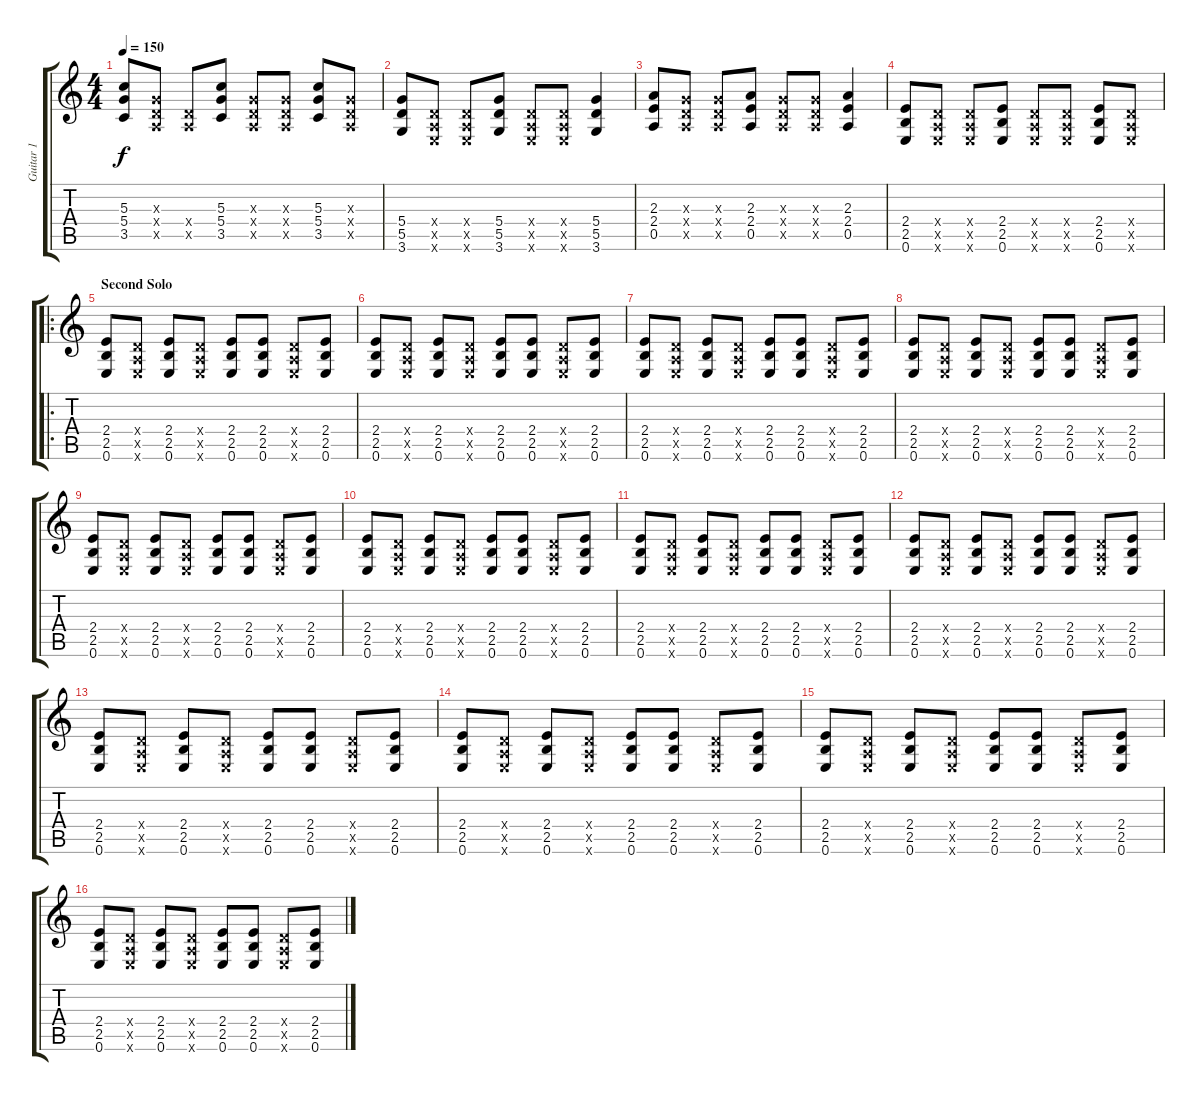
\track ("Guitar 1" "Guitar 1") {instrument overdrivenguitar}
\staff {score tabs}
\tuning (E4 B3 G3 D3 A2 E2) {hide}
\ts (4 4)
\tempo 150
\clef g2
\ks c
(5.3 5.4 3.5).8{dy f} (0.3{x} 0.4{x} 0.5{x}).8 (0.4{x} 0.5{x}).8 (5.3 5.4 3.5).8 (0.3{x} 0.4{x} 0.5{x}).8 (0.3{x} 0.4{x} 0.5{x}).8 (5.3 5.4 3.5).8 (0.3{x} 0.4{x} 0.5{x}).8 |
(5.4 5.5 3.6).8 (0.4{x} 0.5{x} 0.6{x}).8 (0.4{x} 0.5{x} 0.6{x}).8 (5.4 5.5 3.6).8 (0.4{x} 0.5{x} 0.6{x}).8 (0.4{x} 0.5{x} 0.6{x}).8 (5.4 5.5 3.6).4 |
(2.3 2.4 0.5).8 (0.3{x} 0.4{x} 0.5{x}).8 (0.3{x} 0.4{x} 0.5{x}).8 (2.3 2.4 0.5).8 (0.3{x} 0.4{x} 0.5{x}).8 (0.3{x} 0.4{x} 0.5{x}).8 (2.3 2.4 0.5).4 |
(2.4 2.5 0.6).8 (0.4{x} 0.5{x} 0.6{x}).8 (0.4{x} 0.5{x} 0.6{x}).8 (2.4 2.5 0.6).8 (0.4{x} 0.5{x} 0.6{x}).8 (0.4{x} 0.5{x} 0.6{x}).8 (2.4 2.5 0.6).8 (0.4{x} 0.5{x} 0.6{x}).8 |
\ro
\section ("" "Second Solo")
(2.4 2.5 0.6).8 (0.4{x} 0.5{x} 0.6{x}).8 (2.4 2.5 0.6).8 (0.4{x} 0.5{x} 0.6{x}).8 (2.4 2.5 0.6).8 (2.4 2.5 0.6).8 (0.4{x} 0.5{x} 0.6{x}).8 (2.4 2.5 0.6).8 |
(2.4 2.5 0.6).8 (0.4{x} 0.5{x} 0.6{x}).8 (2.4 2.5 0.6).8 (0.4{x} 0.5{x} 0.6{x}).8 (2.4 2.5 0.6).8 (2.4 2.5 0.6).8 (0.4{x} 0.5{x} 0.6{x}).8 (2.4 2.5 0.6).8 |
(2.4 2.5 0.6).8 (0.4{x} 0.5{x} 0.6{x}).8 (2.4 2.5 0.6).8 (0.4{x} 0.5{x} 0.6{x}).8 (2.4 2.5 0.6).8 (2.4 2.5 0.6).8 (0.4{x} 0.5{x} 0.6{x}).8 (2.4 2.5 0.6).8 |
(2.4 2.5 0.6).8 (0.4{x} 0.5{x} 0.6{x}).8 (2.4 2.5 0.6).8 (0.4{x} 0.5{x} 0.6{x}).8 (2.4 2.5 0.6).8 (2.4 2.5 0.6).8 (0.4{x} 0.5{x} 0.6{x}).8 (2.4 2.5 0.6).8 |
(2.4 2.5 0.6).8 (0.4{x} 0.5{x} 0.6{x}).8 (2.4 2.5 0.6).8 (0.4{x} 0.5{x} 0.6{x}).8 (2.4 2.5 0.6).8 (2.4 2.5 0.6).8 (0.4{x} 0.5{x} 0.6{x}).8 (2.4 2.5 0.6).8 |
(2.4 2.5 0.6).8 (0.4{x} 0.5{x} 0.6{x}).8 (2.4 2.5 0.6).8 (0.4{x} 0.5{x} 0.6{x}).8 (2.4 2.5 0.6).8 (2.4 2.5 0.6).8 (0.4{x} 0.5{x} 0.6{x}).8 (2.4 2.5 0.6).8 |
(2.4 2.5 0.6).8 (0.4{x} 0.5{x} 0.6{x}).8 (2.4 2.5 0.6).8 (0.4{x} 0.5{x} 0.6{x}).8 (2.4 2.5 0.6).8 (2.4 2.5 0.6).8 (0.4{x} 0.5{x} 0.6{x}).8 (2.4 2.5 0.6).8 |
(2.4 2.5 0.6).8 (0.4{x} 0.5{x} 0.6{x}).8 (2.4 2.5 0.6).8 (0.4{x} 0.5{x} 0.6{x}).8 (2.4 2.5 0.6).8 (2.4 2.5 0.6).8 (0.4{x} 0.5{x} 0.6{x}).8 (2.4 2.5 0.6).8 |
(2.4 2.5 0.6).8 (0.4{x} 0.5{x} 0.6{x}).8 (2.4 2.5 0.6).8 (0.4{x} 0.5{x} 0.6{x}).8 (2.4 2.5 0.6).8 (2.4 2.5 0.6).8 (0.4{x} 0.5{x} 0.6{x}).8 (2.4 2.5 0.6).8 |
(2.4 2.5 0.6).8 (0.4{x} 0.5{x} 0.6{x}).8 (2.4 2.5 0.6).8 (0.4{x} 0.5{x} 0.6{x}).8 (2.4 2.5 0.6).8 (2.4 2.5 0.6).8 (0.4{x} 0.5{x} 0.6{x}).8 (2.4 2.5 0.6).8 |
(2.4 2.5 0.6).8 (0.4{x} 0.5{x} 0.6{x}).8 (2.4 2.5 0.6).8 (0.4{x} 0.5{x} 0.6{x}).8 (2.4 2.5 0.6).8 (2.4 2.5 0.6).8 (0.4{x} 0.5{x} 0.6{x}).8 (2.4 2.5 0.6).8 |
(2.4 2.5 0.6).8 (0.4{x} 0.5{x} 0.6{x}).8 (2.4 2.5 0.6).8 (0.4{x} 0.5{x} 0.6{x}).8 (2.4 2.5 0.6).8 (2.4 2.5 0.6).8 (0.4{x} 0.5{x} 0.6{x}).8 (2.4 2.5 0.6).8
